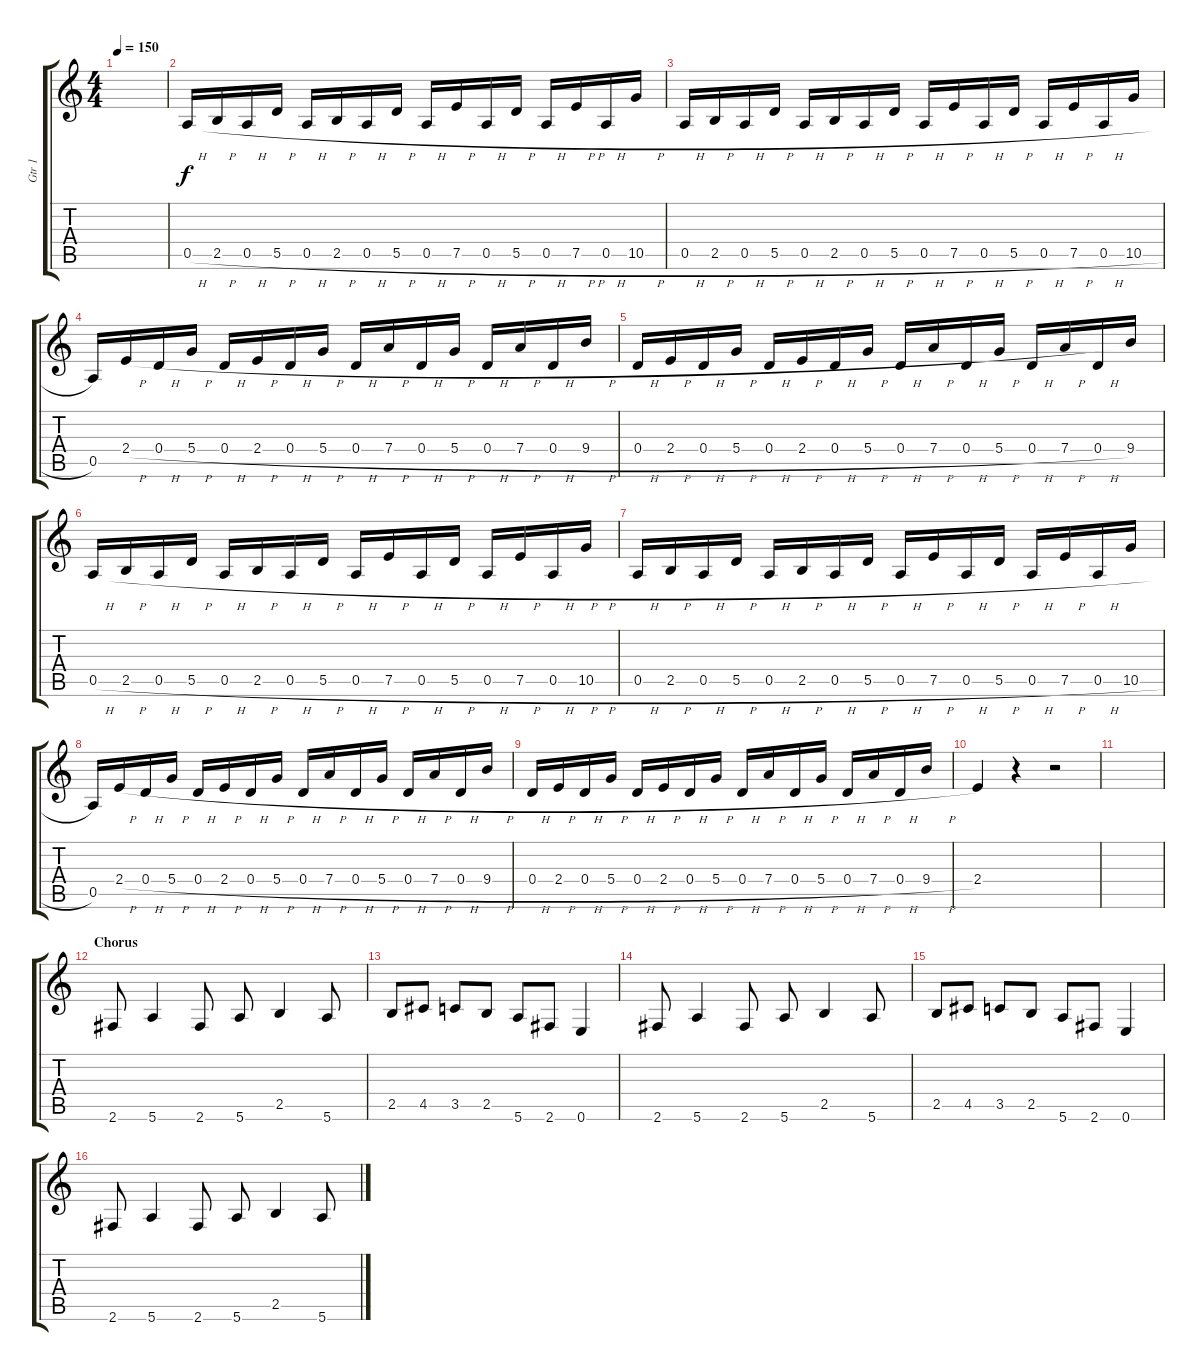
\track ("Gtr 1" "Gtr 1") {instrument overdrivenguitar}
\staff {score tabs}
\tuning (E4 B3 G3 D3 A2 E2) {hide}
\ts (4 4)
\tempo 150
\clef g2
\ks c
|
0.5{h}.16 2.5{h}.16 0.5{h}.16 5.5{h}.16 0.5{h}.16 2.5{h}.16 0.5{h}.16 5.5{h}.16 0.5{h}.16 7.5{h}.16 0.5{h}.16 5.5{h}.16 0.5{h}.16 7.5{h}.16 0.5{h}.16 10.5{h}.16 |
0.5{h}.16 2.5{h}.16 0.5{h}.16 5.5{h}.16 0.5{h}.16 2.5{h}.16 0.5{h}.16 5.5{h}.16 0.5{h}.16 7.5{h}.16 0.5{h}.16 5.5{h}.16 0.5{h}.16 7.5{h}.16 0.5{h}.16 10.5{h}.16 |
0.5.16 2.4{h}.16 0.4{h}.16 5.4{h}.16 0.4{h}.16 2.4{h}.16 0.4{h}.16 5.4{h}.16 0.4{h}.16 7.4{h}.16 0.4{h}.16 5.4{h}.16 0.4{h}.16 7.4{h}.16 0.4{h}.16 9.4{h}.16 |
0.4{h}.16 2.4{h}.16 0.4{h}.16 5.4{h}.16 0.4{h}.16 2.4{h}.16 0.4{h}.16 5.4{h}.16 0.4{h}.16 7.4{h}.16 0.4{h}.16 5.4{h}.16 0.4{h}.16 7.4{h}.16 0.4{h}.16 9.4.16 |
0.5{h}.16 2.5{h}.16 0.5{h}.16 5.5{h}.16 0.5{h}.16 2.5{h}.16 0.5{h}.16 5.5{h}.16 0.5{h}.16 7.5{h}.16 0.5{h}.16 5.5{h}.16 0.5{h}.16 7.5{h}.16 0.5{h}.16 10.5{h}.16 |
0.5{h}.16 2.5{h}.16 0.5{h}.16 5.5{h}.16 0.5{h}.16 2.5{h}.16 0.5{h}.16 5.5{h}.16 0.5{h}.16 7.5{h}.16 0.5{h}.16 5.5{h}.16 0.5{h}.16 7.5{h}.16 0.5{h}.16 10.5{h}.16 |
0.5.16 2.4{h}.16 0.4{h}.16 5.4{h}.16 0.4{h}.16 2.4{h}.16 0.4{h}.16 5.4{h}.16 0.4{h}.16 7.4{h}.16 0.4{h}.16 5.4{h}.16 0.4{h}.16 7.4{h}.16 0.4{h}.16 9.4{h}.16 |
0.4{h}.16 2.4{h}.16 0.4{h}.16 5.4{h}.16 0.4{h}.16 2.4{h}.16 0.4{h}.16 5.4{h}.16 0.4{h}.16 7.4{h}.16 0.4{h}.16 5.4{h}.16 0.4{h}.16 7.4{h}.16 0.4{h}.16 9.4{h}.16 |
2.4.4 r.4 r.2 |
|
\section ("" "Chorus")
2.6.8 5.6.4 2.6.8 5.6.8 2.5.4 5.6.8 |
2.5.8 4.5.8 3.5.8 2.5.8 5.6.8 2.6.8 0.6.4 |
2.6.8 5.6.4 2.6.8 5.6.8 2.5.4 5.6.8 |
2.5.8 4.5.8 3.5.8 2.5.8 5.6.8 2.6.8 0.6.4 |
2.6.8 5.6.4 2.6.8 5.6.8 2.5.4 5.6.8
